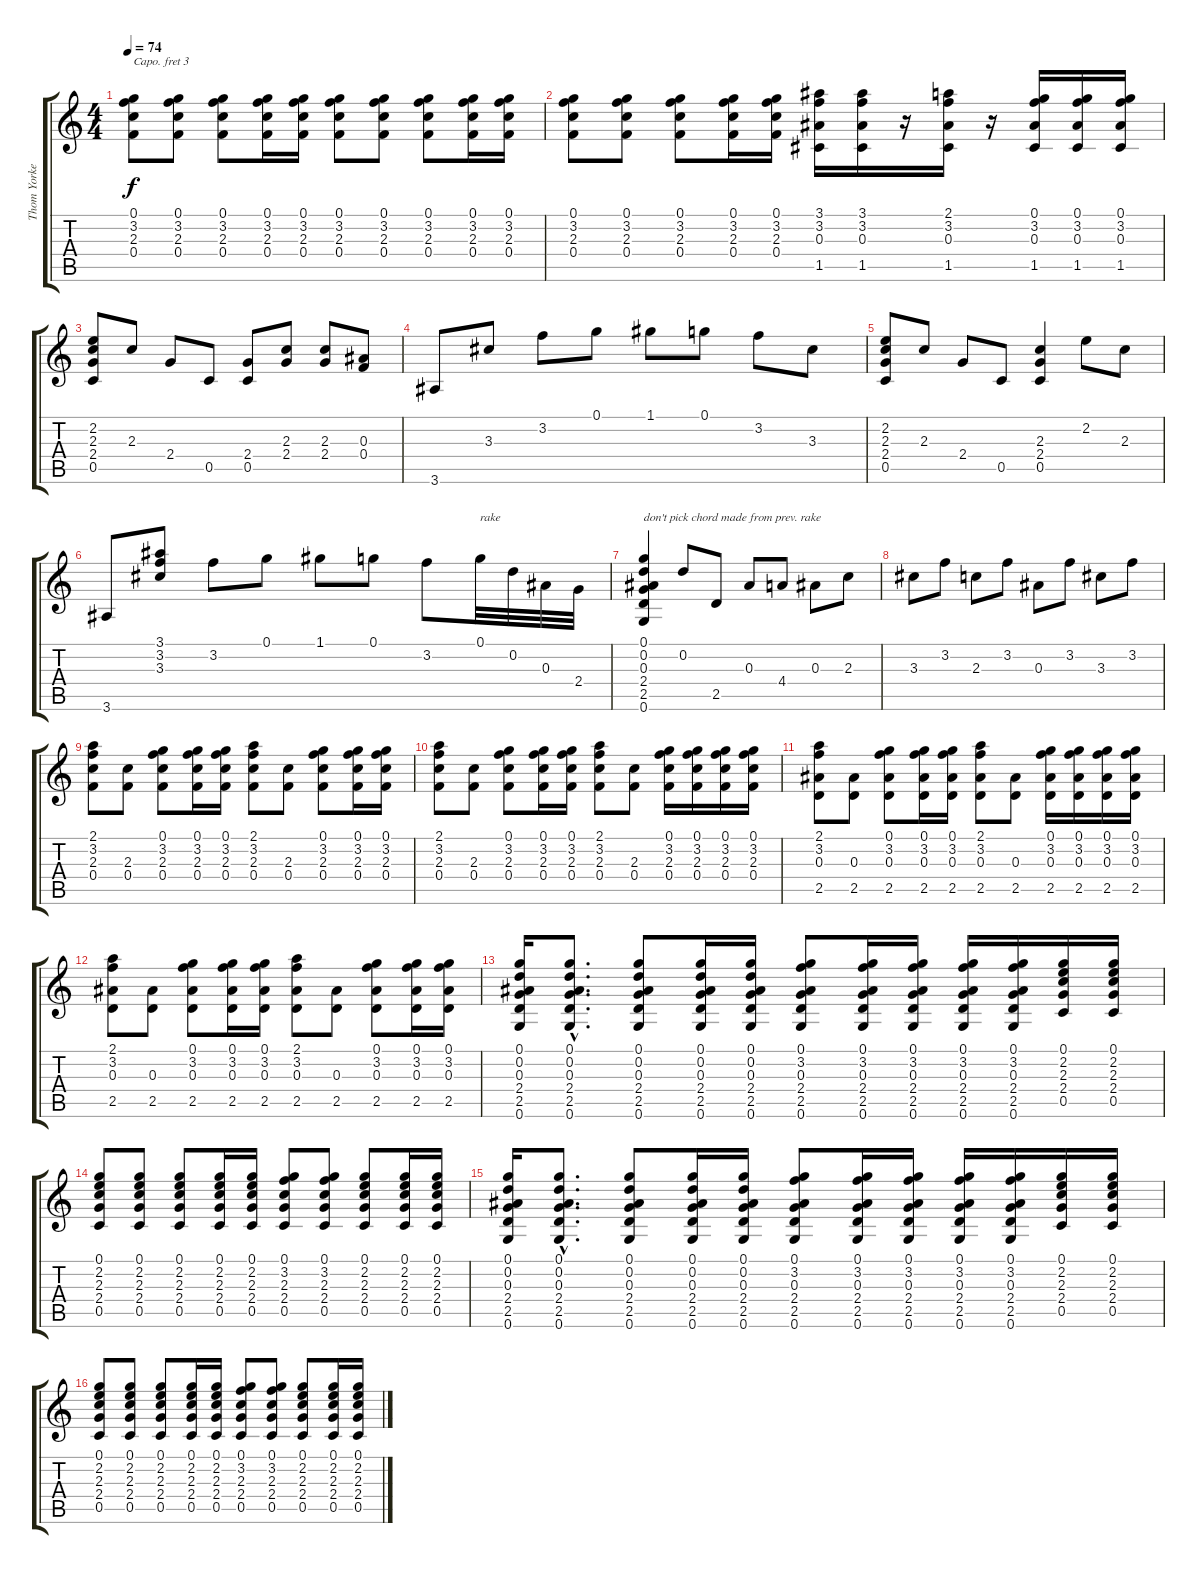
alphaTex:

\track ("Thom Yorke" "Thom Yorke") {instrument acousticguitarsteel}
\staff {score tabs}
\capo 3
\tuning (E4 B3 G3 D3 A2 E2) {hide}
\ts (4 4)
\tempo 74
\clef g2
\ks c
(0.1 3.2 2.3 0.4).8{dy f} (0.1 3.2 2.3 0.4).8 (0.1 3.2 2.3 0.4).8 (0.1 3.2 2.3 0.4).16 (0.1 3.2 2.3 0.4).16 (0.1 3.2 2.3 0.4).8 (0.1 3.2 2.3 0.4).8 (0.1 3.2 2.3 0.4).8 (0.1 3.2 2.3 0.4).16 (0.1 3.2 2.3 0.4).16 |
(0.1 3.2 2.3 0.4).8 (0.1 3.2 2.3 0.4).8 (0.1 3.2 2.3 0.4).8 (0.1 3.2 2.3 0.4).16 (0.1 3.2 2.3 0.4).16 (3.1 3.2 0.3 1.5).16 (3.1 3.2 0.3 1.5).16 r.16 (2.1 3.2 0.3 1.5).16 r.16 (0.1 3.2 0.3 1.5).16 (0.1 3.2 0.3 1.5).16 (0.1 3.2 0.3 1.5).16 |
(2.2 2.3 2.4 0.5).8 2.3.8 2.4.8 0.5.8 (2.4 0.5).8 (2.3 2.4).8 (2.3 2.4).8 (0.3 0.4).8 |
3.6.8 3.3.8 3.2.8 0.1.8 1.1.8 0.1.8 3.2.8 3.3.8 |
(2.2 2.3 2.4 0.5).8 2.3.8 2.4.8 0.5.8 (2.3 2.4 0.5).4 2.2.8 2.3.8 |
3.6.8 (3.1 3.2 3.3).8 3.2.8 0.1.8 1.1.8 0.1.8 3.2.8 0.1.32{txt "rake"} 0.2.32 0.3.32 2.4.32 |
(0.1 0.2 0.3 2.4 2.5 0.6).4{txt "don't pick chord made from prev. rake"} 0.2.8 2.5.8 0.3.8 4.4.8 0.3.8 2.3.8 |
3.3.8 3.2.8 2.3.8 3.2.8 0.3.8 3.2.8 3.3.8 3.2.8 |
(2.1 3.2 2.3 0.4).8 (2.3 0.4).8 (0.1 3.2 2.3 0.4).8 (0.1 3.2 2.3 0.4).16 (0.1 3.2 2.3 0.4).16 (2.1 3.2 2.3 0.4).8 (2.3 0.4).8 (0.1 3.2 2.3 0.4).8 (0.1 3.2 2.3 0.4).16 (0.1 3.2 2.3 0.4).16 |
(2.1 3.2 2.3 0.4).8 (2.3 0.4).8 (0.1 3.2 2.3 0.4).8 (0.1 3.2 2.3 0.4).16 (0.1 3.2 2.3 0.4).16 (2.1 3.2 2.3 0.4).8 (2.3 0.4).8 (0.1 3.2 2.3 0.4).16 (0.1 3.2 2.3 0.4).16 (0.1 3.2 2.3 0.4).16 (0.1 3.2 2.3 0.4).16 |
(2.1 3.2 0.3 2.5).8 (0.3 2.5).8 (0.1 3.2 0.3 2.5).8 (0.1 3.2 0.3 2.5).16 (0.1 3.2 0.3 2.5).16 (2.1 3.2 0.3 2.5).8 (0.3 2.5).8 (0.1 3.2 0.3 2.5).16 (0.1 3.2 0.3 2.5).16 (0.1 3.2 0.3 2.5).16 (0.1 3.2 0.3 2.5).16 |
(2.1 3.2 0.3 2.5).8 (0.3 2.5).8 (0.1 3.2 0.3 2.5).8 (0.1 3.2 0.3 2.5).16 (0.1 3.2 0.3 2.5).16 (2.1 3.2 0.3 2.5).8 (0.3 2.5).8 (0.1 3.2 0.3 2.5).8 (0.1 3.2 0.3 2.5).16 (0.1 3.2 0.3 2.5).16 |
(0.1 0.2 0.3 2.4 2.5 0.6).16 (0.1{hac} 0.2{hac} 0.3{hac} 2.4{hac} 2.5{hac} 0.6{hac}).8{d} (0.1 0.2 0.3 2.4 2.5 0.6).8 (0.1 0.2 0.3 2.4 2.5 0.6).16 (0.1 0.2 0.3 2.4 2.5 0.6).16 (0.1 3.2 0.3 2.4 2.5 0.6).8 (0.1 3.2 0.3 2.4 2.5 0.6).16 (0.1 3.2 0.3 2.4 2.5 0.6).16 (0.1 3.2 0.3 2.4 2.5 0.6).16 (0.1 3.2 0.3 2.4 2.5 0.6).16 (0.1 2.2 2.3 2.4 0.5).16 (0.1 2.2 2.3 2.4 0.5).16 |
(0.1 2.2 2.3 2.4 0.5).8 (0.1 2.2 2.3 2.4 0.5).8 (0.1 2.2 2.3 2.4 0.5).8 (0.1 2.2 2.3 2.4 0.5).16 (0.1 2.2 2.3 2.4 0.5).16 (0.1 3.2 2.3 2.4 0.5).8 (0.1 3.2 2.3 2.4 0.5).8 (0.1 2.2 2.3 2.4 0.5).8 (0.1 2.2 2.3 2.4 0.5).16 (0.1 2.2 2.3 2.4 0.5).16 |
(0.1 0.2 0.3 2.4 2.5 0.6).16 (0.1{hac} 0.2{hac} 0.3{hac} 2.4{hac} 2.5{hac} 0.6{hac}).8{d} (0.1 0.2 0.3 2.4 2.5 0.6).8 (0.1 0.2 0.3 2.4 2.5 0.6).16 (0.1 0.2 0.3 2.4 2.5 0.6).16 (0.1 3.2 0.3 2.4 2.5 0.6).8 (0.1 3.2 0.3 2.4 2.5 0.6).16 (0.1 3.2 0.3 2.4 2.5 0.6).16 (0.1 3.2 0.3 2.4 2.5 0.6).16 (0.1 3.2 0.3 2.4 2.5 0.6).16 (0.1 2.2 2.3 2.4 0.5).16 (0.1 2.2 2.3 2.4 0.5).16 |
(0.1 2.2 2.3 2.4 0.5).8 (0.1 2.2 2.3 2.4 0.5).8 (0.1 2.2 2.3 2.4 0.5).8 (0.1 2.2 2.3 2.4 0.5).16 (0.1 2.2 2.3 2.4 0.5).16 (0.1 3.2 2.3 2.4 0.5).8 (0.1 3.2 2.3 2.4 0.5).8 (0.1 2.2 2.3 2.4 0.5).8 (0.1 2.2 2.3 2.4 0.5).16 (0.1 2.2 2.3 2.4 0.5).16
